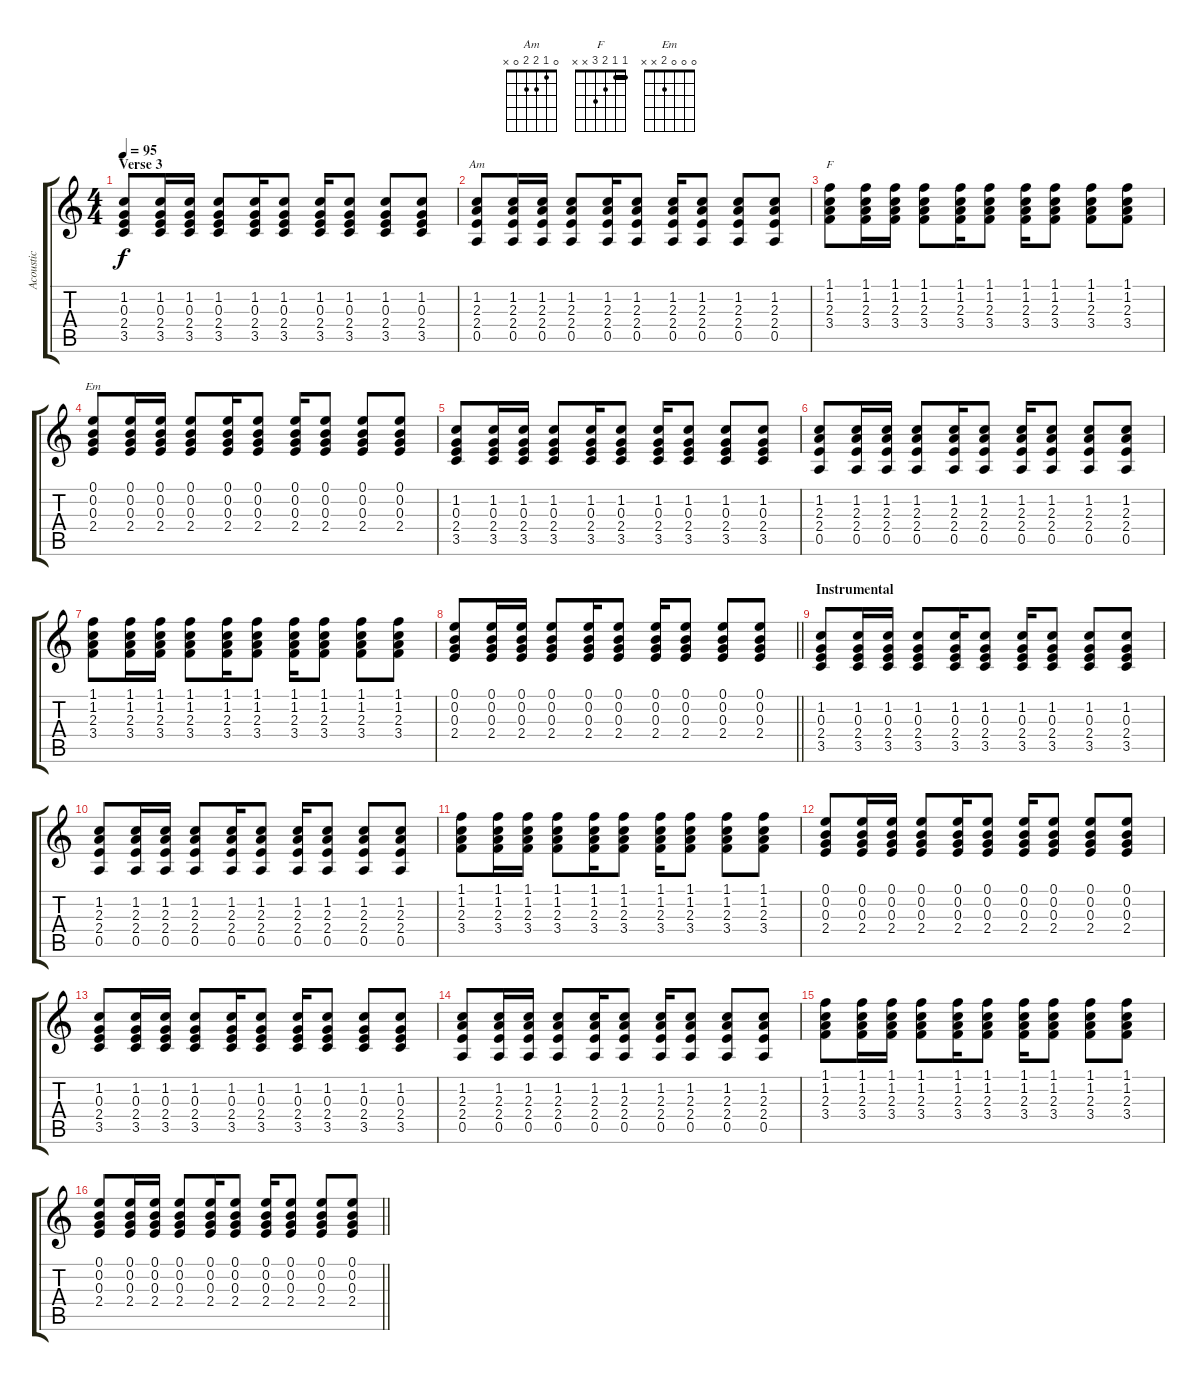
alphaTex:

\track ("Acoustic" "Acoustic") {instrument acousticguitarsteel}
\staff {score tabs}
\tuning (E4 B3 G3 D3 A2 E2) {hide}
\chord ("Am" 0 1 2 2 0 x)
\chord ("F" 1 1 2 3 x x) {barre 1}
\chord ("Em" 0 0 0 2 x x)
\ts (4 4)
\section ("" "Verse 3")
\tempo 95
\clef g2
\ks c
(1.2 0.3 2.4 3.5).8{dy f volume 12} (1.2 0.3 2.4 3.5).16 (1.2 0.3 2.4 3.5).16 (1.2 0.3 2.4 3.5).8 (1.2 0.3 2.4 3.5).16 (1.2 0.3 2.4 3.5).8 (1.2 0.3 2.4 3.5).16 (1.2 0.3 2.4 3.5).8 (1.2 0.3 2.4 3.5).8 (1.2 0.3 2.4 3.5).8 |
(1.2 2.3 2.4 0.5).8{ch "Am"} (1.2 2.3 2.4 0.5).16 (1.2 2.3 2.4 0.5).16 (1.2 2.3 2.4 0.5).8 (1.2 2.3 2.4 0.5).16 (1.2 2.3 2.4 0.5).8 (1.2 2.3 2.4 0.5).16 (1.2 2.3 2.4 0.5).8 (1.2 2.3 2.4 0.5).8 (1.2 2.3 2.4 0.5).8 |
(1.1 1.2 2.3 3.4).8{ch "F"} (1.1 1.2 2.3 3.4).16 (1.1 1.2 2.3 3.4).16 (1.1 1.2 2.3 3.4).8 (1.1 1.2 2.3 3.4).16 (1.1 1.2 2.3 3.4).8 (1.1 1.2 2.3 3.4).16 (1.1 1.2 2.3 3.4).8 (1.1 1.2 2.3 3.4).8 (1.1 1.2 2.3 3.4).8 |
(0.1 0.2 0.3 2.4).8{ch "Em"} (0.1 0.2 0.3 2.4).16 (0.1 0.2 0.3 2.4).16 (0.1 0.2 0.3 2.4).8 (0.1 0.2 0.3 2.4).16 (0.1 0.2 0.3 2.4).8 (0.1 0.2 0.3 2.4).16 (0.1 0.2 0.3 2.4).8 (0.1 0.2 0.3 2.4).8 (0.1 0.2 0.3 2.4).8 |
(1.2 0.3 2.4 3.5).8 (1.2 0.3 2.4 3.5).16 (1.2 0.3 2.4 3.5).16 (1.2 0.3 2.4 3.5).8 (1.2 0.3 2.4 3.5).16 (1.2 0.3 2.4 3.5).8 (1.2 0.3 2.4 3.5).16 (1.2 0.3 2.4 3.5).8 (1.2 0.3 2.4 3.5).8 (1.2 0.3 2.4 3.5).8 |
(1.2 2.3 2.4 0.5).8 (1.2 2.3 2.4 0.5).16 (1.2 2.3 2.4 0.5).16 (1.2 2.3 2.4 0.5).8 (1.2 2.3 2.4 0.5).16 (1.2 2.3 2.4 0.5).8 (1.2 2.3 2.4 0.5).16 (1.2 2.3 2.4 0.5).8 (1.2 2.3 2.4 0.5).8 (1.2 2.3 2.4 0.5).8 |
(1.1 1.2 2.3 3.4).8 (1.1 1.2 2.3 3.4).16 (1.1 1.2 2.3 3.4).16 (1.1 1.2 2.3 3.4).8 (1.1 1.2 2.3 3.4).16 (1.1 1.2 2.3 3.4).8 (1.1 1.2 2.3 3.4).16 (1.1 1.2 2.3 3.4).8 (1.1 1.2 2.3 3.4).8 (1.1 1.2 2.3 3.4).8 |
\barLineRight lightlight
(0.1 0.2 0.3 2.4).8 (0.1 0.2 0.3 2.4).16 (0.1 0.2 0.3 2.4).16 (0.1 0.2 0.3 2.4).8 (0.1 0.2 0.3 2.4).16 (0.1 0.2 0.3 2.4).8 (0.1 0.2 0.3 2.4).16 (0.1 0.2 0.3 2.4).8 (0.1 0.2 0.3 2.4).8 (0.1 0.2 0.3 2.4).8 |
\section ("" "Instrumental")
(1.2 0.3 2.4 3.5).8 (1.2 0.3 2.4 3.5).16 (1.2 0.3 2.4 3.5).16 (1.2 0.3 2.4 3.5).8 (1.2 0.3 2.4 3.5).16 (1.2 0.3 2.4 3.5).8 (1.2 0.3 2.4 3.5).16 (1.2 0.3 2.4 3.5).8 (1.2 0.3 2.4 3.5).8 (1.2 0.3 2.4 3.5).8 |
(1.2 2.3 2.4 0.5).8 (1.2 2.3 2.4 0.5).16 (1.2 2.3 2.4 0.5).16 (1.2 2.3 2.4 0.5).8 (1.2 2.3 2.4 0.5).16 (1.2 2.3 2.4 0.5).8 (1.2 2.3 2.4 0.5).16 (1.2 2.3 2.4 0.5).8 (1.2 2.3 2.4 0.5).8 (1.2 2.3 2.4 0.5).8 |
(1.1 1.2 2.3 3.4).8 (1.1 1.2 2.3 3.4).16 (1.1 1.2 2.3 3.4).16 (1.1 1.2 2.3 3.4).8 (1.1 1.2 2.3 3.4).16 (1.1 1.2 2.3 3.4).8 (1.1 1.2 2.3 3.4).16 (1.1 1.2 2.3 3.4).8 (1.1 1.2 2.3 3.4).8 (1.1 1.2 2.3 3.4).8 |
(0.1 0.2 0.3 2.4).8 (0.1 0.2 0.3 2.4).16 (0.1 0.2 0.3 2.4).16 (0.1 0.2 0.3 2.4).8 (0.1 0.2 0.3 2.4).16 (0.1 0.2 0.3 2.4).8 (0.1 0.2 0.3 2.4).16 (0.1 0.2 0.3 2.4).8 (0.1 0.2 0.3 2.4).8 (0.1 0.2 0.3 2.4).8 |
(1.2 0.3 2.4 3.5).8 (1.2 0.3 2.4 3.5).16 (1.2 0.3 2.4 3.5).16 (1.2 0.3 2.4 3.5).8 (1.2 0.3 2.4 3.5).16 (1.2 0.3 2.4 3.5).8 (1.2 0.3 2.4 3.5).16 (1.2 0.3 2.4 3.5).8 (1.2 0.3 2.4 3.5).8 (1.2 0.3 2.4 3.5).8 |
(1.2 2.3 2.4 0.5).8 (1.2 2.3 2.4 0.5).16 (1.2 2.3 2.4 0.5).16 (1.2 2.3 2.4 0.5).8 (1.2 2.3 2.4 0.5).16 (1.2 2.3 2.4 0.5).8 (1.2 2.3 2.4 0.5).16 (1.2 2.3 2.4 0.5).8 (1.2 2.3 2.4 0.5).8 (1.2 2.3 2.4 0.5).8 |
(1.1 1.2 2.3 3.4).8 (1.1 1.2 2.3 3.4).16 (1.1 1.2 2.3 3.4).16 (1.1 1.2 2.3 3.4).8 (1.1 1.2 2.3 3.4).16 (1.1 1.2 2.3 3.4).8 (1.1 1.2 2.3 3.4).16 (1.1 1.2 2.3 3.4).8 (1.1 1.2 2.3 3.4).8 (1.1 1.2 2.3 3.4).8 |
\barLineRight lightlight
(0.1 0.2 0.3 2.4).8 (0.1 0.2 0.3 2.4).16 (0.1 0.2 0.3 2.4).16 (0.1 0.2 0.3 2.4).8 (0.1 0.2 0.3 2.4).16 (0.1 0.2 0.3 2.4).8 (0.1 0.2 0.3 2.4).16 (0.1 0.2 0.3 2.4).8 (0.1 0.2 0.3 2.4).8 (0.1 0.2 0.3 2.4).8
